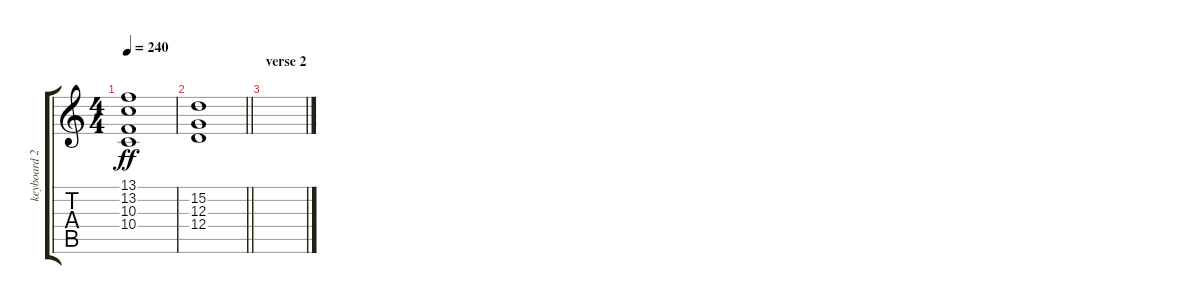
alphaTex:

\track ("keyboard 2" "keyboard 2") {instrument pad4choir}
\staff {score tabs}
\tuning (E4 B3 G3 D3 A2 D2) {hide}
\ts (4 4)
\tempo 240
\clef g2
\ks c
(13.1 13.2 10.3 10.4).1{dy ff} |
\barLineRight lightlight
(15.2 12.3 12.4).1 |
\section ("" "verse 2")
